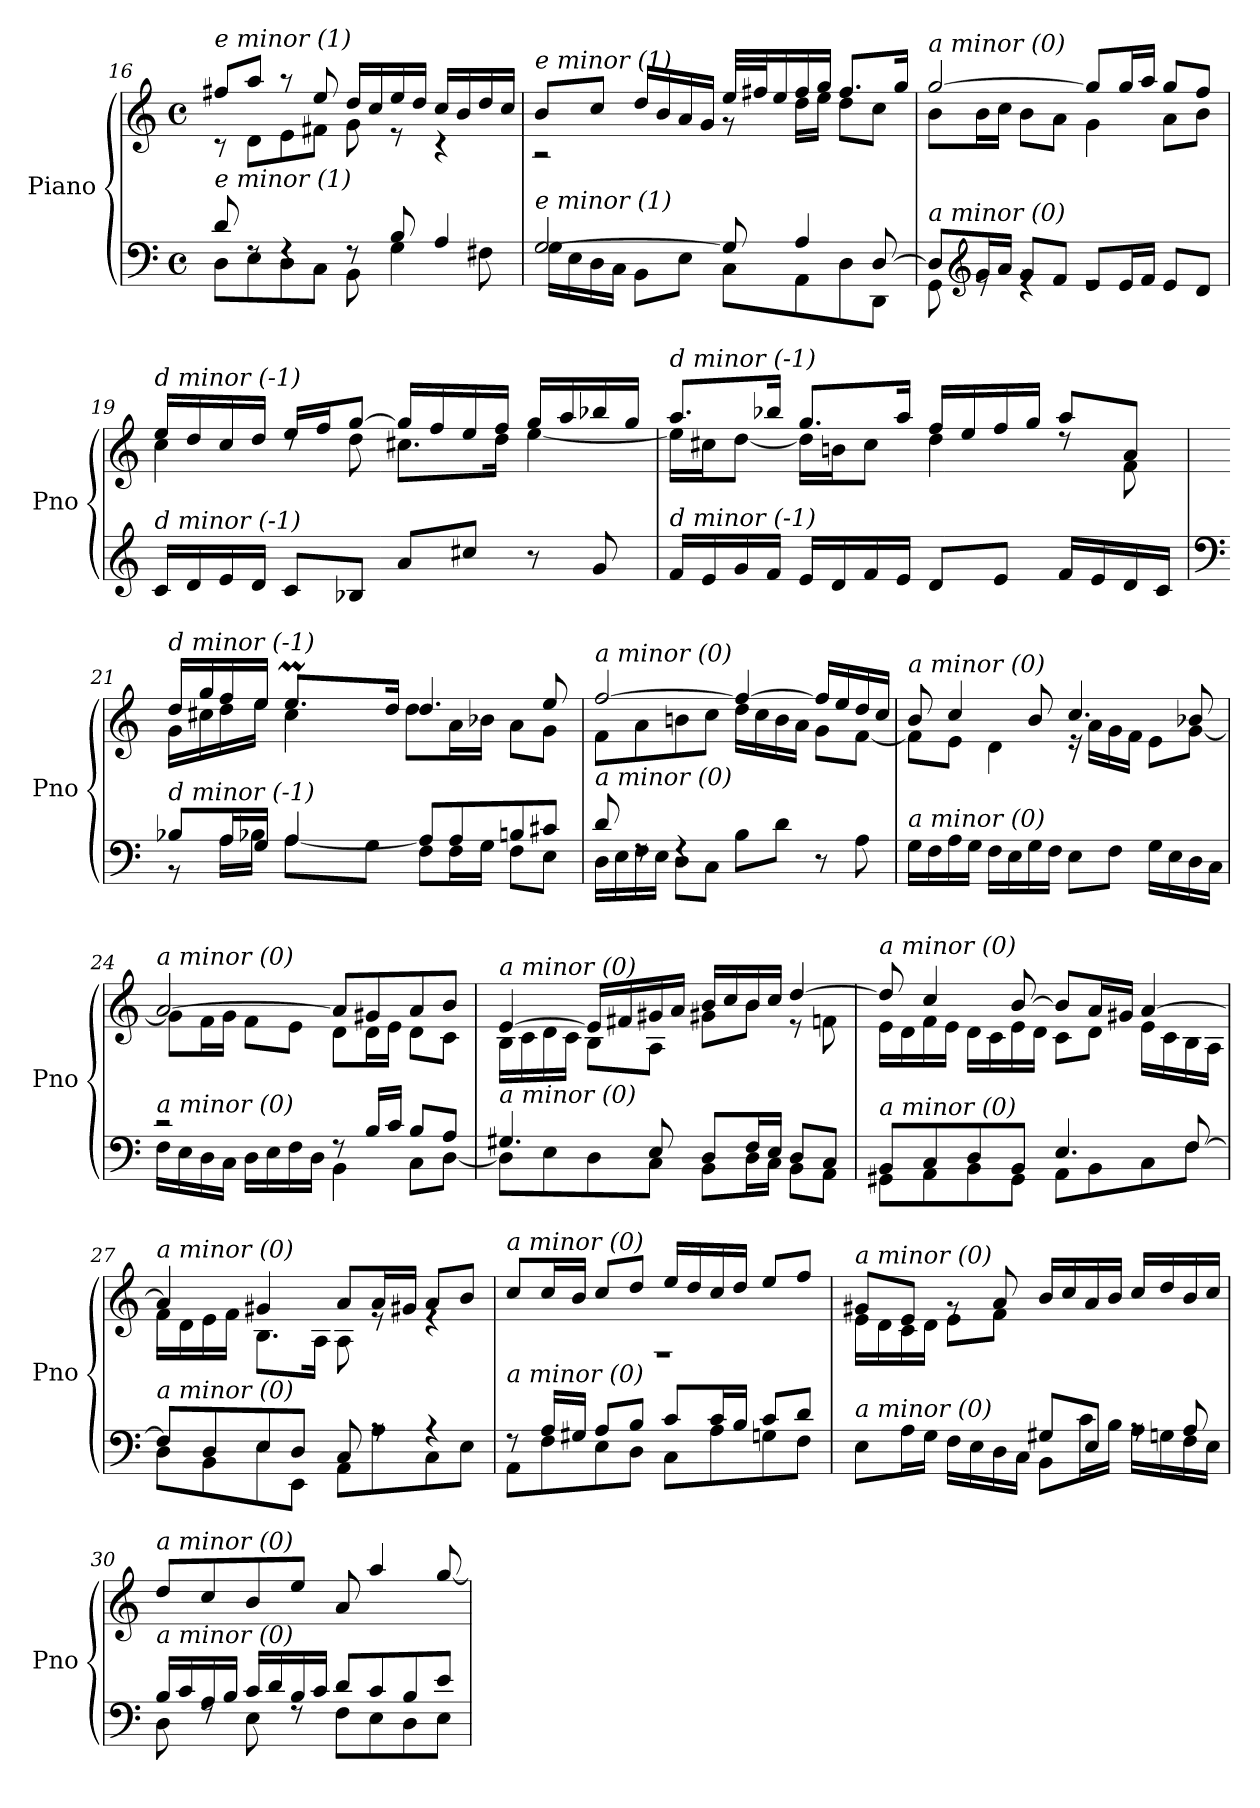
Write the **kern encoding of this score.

**kern	**kern
*part1	*part1
*staff2	*staff1
*I"Piano	*
*I'Pno	*
*clefF4	*clefG2
*k[]	*k[]
*M4/4	*M4/4
*met(c)	*met(c)
=16	=16
*^	*^
!	!	!LO:TX:i:t=e minor (1)	!
!LO:TX:i:t=e minor (1)	!	!	!
8d/	8D\L	8ff#X/L	8r
8rF	8E\	8aa/J	8d\L
4rF	8D\	8r	8e\
.	8C\J	8ee/	8f#X\J
8rF	8BB\	16dd/LL	8g\
.	.	16cc/	.
8B/	4G\	16ee/	8r
.	.	16dd/JJ	.
4A/	.	16cc/LL	4r
.	.	16b/	.
.	8F#X\	16dd/	.
.	.	16cc/JJ	.
!!LO:LB:g=z	!!
=17	=17	=17	=17
!	!	!LO:TX:i:t=e minor (1)	!
!LO:TX:i:t=e minor (1)	!	!	!
[2G/	16G\LL	8b/L	2r
.	16E\	.	.
.	16D\	8cc/J	.
.	16C\JJ	.	.
.	8BB\L	16dd/LL	.
.	.	16b/	.
.	8E\J	16a/	.
.	.	16g/JJ	.
8G/]	8C\L	32ee/LLL	8r
.	.	32ff#X/J	.
.	.	16ee/	.
4A/	8AA\	16ff#/	16dd\LL
.	.	16gg/JJ	16ee\JJ
.	8D\	8.ff#/L	8dd\L
[8D/	8DD\J	.	8cc\J
.	.	16gg/Jk	.
=18	=18	=18	=18
!	!	!LO:TX:i:t=a minor (0)	!
!LO:TX:i:t=a minor (0)	!	!	!
8D/L]	8GG\	[2gg/	8b\L
*clefG2	*	*	*
16g/L	8re	.	16b\L
16a/JJ	.	.	16cc\JJ
8g/L	4re	.	8b\L
8f/J	.	.	8a\J
8e/L	2re	8gg/L]	4g\
16e/L	.	16gg/L	.
16f/JJ	.	16aa/JJ	.
8e/L	.	8gg/L	8a\L
8d/J	.	8ff/J	8b\J
*v	*v	*	*
=19	=19	=19
!	!LO:TX:i:t=d minor (-1)	!
!LO:TX:i:t=d minor (-1)	!	!
16c/LL	16ee/LL	4cc\
16d/	16dd/	.
16e/	16cc/	.
16d/JJ	16dd/JJ	.
8c/L	16ee/LL	8rdd
.	16ff/J	.
8B-X/J	[8gg/J	8dd\
8a/L	16gg/LL]	8.cc#X\L
.	16ff/	.
8cc#X/J	16ee/	.
.	16ff/JJ	16dd\Jk
8r	16gg/LL	[4ee\
.	16aa/	.
8g/	16bb-X/	.
.	16gg/JJ	.
!!LO:LB:g=z	!!
=20	=20	=20
!	!LO:TX:i:t=d minor (-1)	!
!LO:TX:i:t=d minor (-1)	!	!
16f/LL	8.aa/L	16ee\LL]
16e/	.	16cc#X\J
16g/	.	[8dd\J
16f/JJ	16bb-X/Jk	.
16e/LL	8.gg/L	16dd\LL]
16d/	.	16bn\J
16f/	.	8cc#\J
16e/JJ	16aa/Jk	.
8d/L	16ff/LL	4dd\
.	16ee/	.
8e/J	16ff/	.
.	16gg/JJ	.
16f/LL	8aa/L	8rdd
16e/	.	.
16d/	8a/J	8f\
16c/JJ	.	.
*	*v	*v
=21	=21
*clefF4	*
*^	*^
*	*^	*	*^
!	!	!	!LO:TX:i:t=d minor (-1)	!	!
!LO:TX:i:t=d minor (-1)	!	!	!	!	!
4ryy	8B-X/L	8r	16dd/LL	16g\LL	4ryy
.	.	.	16gg/	16cc#X\	.
.	16A/L	16A\LL	16ff/	16dd\	.
.	16G/JJ	16B-X\JJ	16ee/JJ	16ee\JJ	.
8.ryy	[4A/	8A\L	8.eem/L	4cc#\	32ffyy
.	.	.	.	.	32eeyy
.	.	.	.	.	32ffyy
.	.	.	.	.	16.eeyy
.	.	8G\J	.	.	.
2ryy	.	.	16dd/Jk	.	2ryy
.	8A/L]	8F\L	4.dd/	8dd\L	.
.	8A/	16F\L	.	16a\L	.
.	.	16G\JJ	.	16b-X\JJ	.
.	8Bn/	8F\L	.	8a\L	.
.	8c#X/J	8E\J	8ee/	8g\J	.
16ryy	.	.	.	.	16ryy
*	*v	*v	*	*	*
!!LO:LB:g=z	!!	!!
=22	=22	=22	=22	=22
!	!	!LO:TX:i:t=a minor (0)	!	!
!LO:TX:i:t=a minor (0)	!	!	!	!
8d/	16D\LL	[2ff/	8f\L	2ryy
.	16E\	.	.	.
8rF	16F\	.	8a\	.
.	16E\JJ	.	.	.
4rF	8D\L	.	8bn\	.
.	8C\J	.	8cc\J	.
8B\L	2ryy	4ff/_	16dd\LL	2ryy
.	.	.	16cc\	.
8d\J	.	.	16b\	.
.	.	.	16a\JJ	.
8r	.	16ff/LL]	8g\L	.
.	.	16ee/	.	.
8A\	.	16dd/	[8f\J	.
.	.	16cc/JJ	.	.
*v	*v	*	*	*
*	*	*v	*v
!!LO:LB:g=z
=23	=23	=23
!	!LO:TX:i:t=a minor (0)	!
!LO:TX:i:t=a minor (0)	!	!
16G\LL	8b/	8f\L]
16F\	.	.
16A\	4cc/	8e\J
16G\JJ	.	.
16F\LL	.	4d\
16E\	.	.
16G\	8b/	.
16F\JJ	.	.
8E\L	4.cc/	16r
.	.	16a\LL
8F\J	.	16g\
.	.	16f\JJ
16G\LL	.	8e\L
16E\	.	.
16D\	8b-X/	[8g\J
16C\JJ	.	.
=24	=24	=24
*^	*	*
!	!	!LO:TX:i:t=a minor (0)	!
!LO:TX:i:t=a minor (0)	!	!	!
2r	16F\LL	[2a/	8g\L]
.	16E\	.	.
.	16D\	.	16f\L
.	16C\JJ	.	16g\JJ
.	16D\LL	.	8f\L
.	16E\	.	.
.	16F\	.	8e\J
.	16D\JJ	.	.
8rF	4BB\	8a/L]	8d\L
16B/LL	.	8g#X/	16d\L
16c/JJ	.	.	16e\JJ
8B/L	8C\L	8a/	8d\L
8A/J	[8D\J	8b/J	8c\J
=25	=25	=25	=25
!	!	!LO:TX:i:t=a minor (0)	!
!LO:TX:i:t=a minor (0)	!	!	!
4.G#X/	8D\L]	[4e/	16B\LL
.	.	.	16c\
.	8E\	.	16d\
.	.	.	16c\JJ
.	8D\	16e/LL]	8B\L
.	.	16f#X/	.
8E/	8C\J	16g#X/	8A\J
.	.	16a/JJ	.
8D/L	8BB\L	16b/LL	8g#X\L
.	.	16cc/	.
16F/L	16D\L	16b/	8b\J
16E/JJ	16C\JJ	16cc/JJ	.
8D/L	8BB\L	[4dd/	8r
8C/J	8AA\J	.	8fn\
!!LO:PB:g=z	!!
=26	=26	=26	=26
!	!	!LO:TX:i:t=a minor (0)	!
!LO:TX:i:t=a minor (0)	!	!	!
8BB/L	8GG#X\L	8dd/]	16e\LL
.	.	.	16d\
8C/	8AA\	4cc/	16f\
.	.	.	16e\JJ
8D/	8BB\	.	16d\LL
.	.	.	16c\
8BB/J	8GG#\J	[8b/	16e\
.	.	.	16d\JJ
4.E/	8AA\L	8b/L]	8c\L
.	8BB\	16a/L	8d\J
.	.	16g#X/JJ	.
.	8C\	[4a/	16e\LL
.	.	.	16c\
[8F/	8F\J	.	16B\
.	.	.	16A\JJ
=27	=27	=27	=27
!	!	!LO:TX:i:t=a minor (0)	!
!LO:TX:i:t=a minor (0)	!	!	!
8F/L]	8D\L	4a/]	16f\LL
.	.	.	16d\
8D/	8BB\	.	16e\
.	.	.	16f\JJ
8E/	8E\	4g#X/	8.B\L
8D/J	8EE\J	.	.
.	.	.	16A\Jk
8C/	8AA\L	8a/L	8A\
8rA	8A\	16a/L	8re
.	.	16g#X/JJ	.
4rA	8C\	8a/L	4re
.	8E\J	8b/J	.
=28	=28	=28	=28
!	!	!LO:TX:i:t=a minor (0)	!
!LO:TX:i:t=a minor (0)	!	!	!
8rF	8AA\L	1rF	8cc/L
16A/LL	8F\	.	16cc/L
16G#X/JJ	.	.	16b/JJ
8A/L	8E\	.	8cc/L
8B/J	8D\J	.	8dd/J
8c/L	8C\L	.	16ee/LL
.	.	.	16dd/
16c/L	8A\	.	16cc/
16B/JJ	.	.	16dd/JJ
8c/L	8Gn\	.	8ee/L
8d/J	8F\J	.	8ff/J
!!LO:LB:g=z
=29	=29	=29	=29
*	*^	*	*^
!	!	!	!LO:TX:i:t=a minor (0)	!	!
!LO:TX:i:t=a minor (0)	!	!	!	!	!
2ryy	8E\L	2ryy	8g#X/L	16e\LL	2ryy
.	.	.	.	16d\	.
.	16A\L	.	8e/J	16c\	.
.	16G\JJ	.	.	16d\JJ	.
.	16F\LL	.	8rg	8e\L	.
.	16E\	.	.	.	.
.	16D\	.	8a/	8f\J	.
.	16C\JJ	.	.	.	.
2ryy	8G#X/L	8BB\L	16b/LL	2ryy	2ryy
.	.	.	16cc/	.	.
.	8E/J	16c\L	16a/	.	.
.	.	16B\JJ	16b/JJ	.	.
.	8rA	16A\LL	16cc/LL	.	.
.	.	16Gn\	16dd/	.	.
.	8A/	16F\	16b/	.	.
.	.	16E\JJ	16cc/JJ	.	.
*	*	*	*v	*v	*v
=30	=30	=30	=30
!	!	!	!LO:TX:i:t=a minor (0)
!LO:TX:i:t=a minor (0)	!	!	!
*	*v	*v	*
16B/LL	8D\	8dd/L
16c/	.	.
16A/	8rF	8cc/
16B/JJ	.	.
16c/LL	8E\	8b/
16d/	.	.
16B/	8rF	8ee/J
16c/JJ	.	.
8d/L	8F\L	8a/
8c/	8E\	4aa/
8B/	8D\	.
8e/J	8E\J	[8gg/
*v	*v	*
=	=
*-	*-
